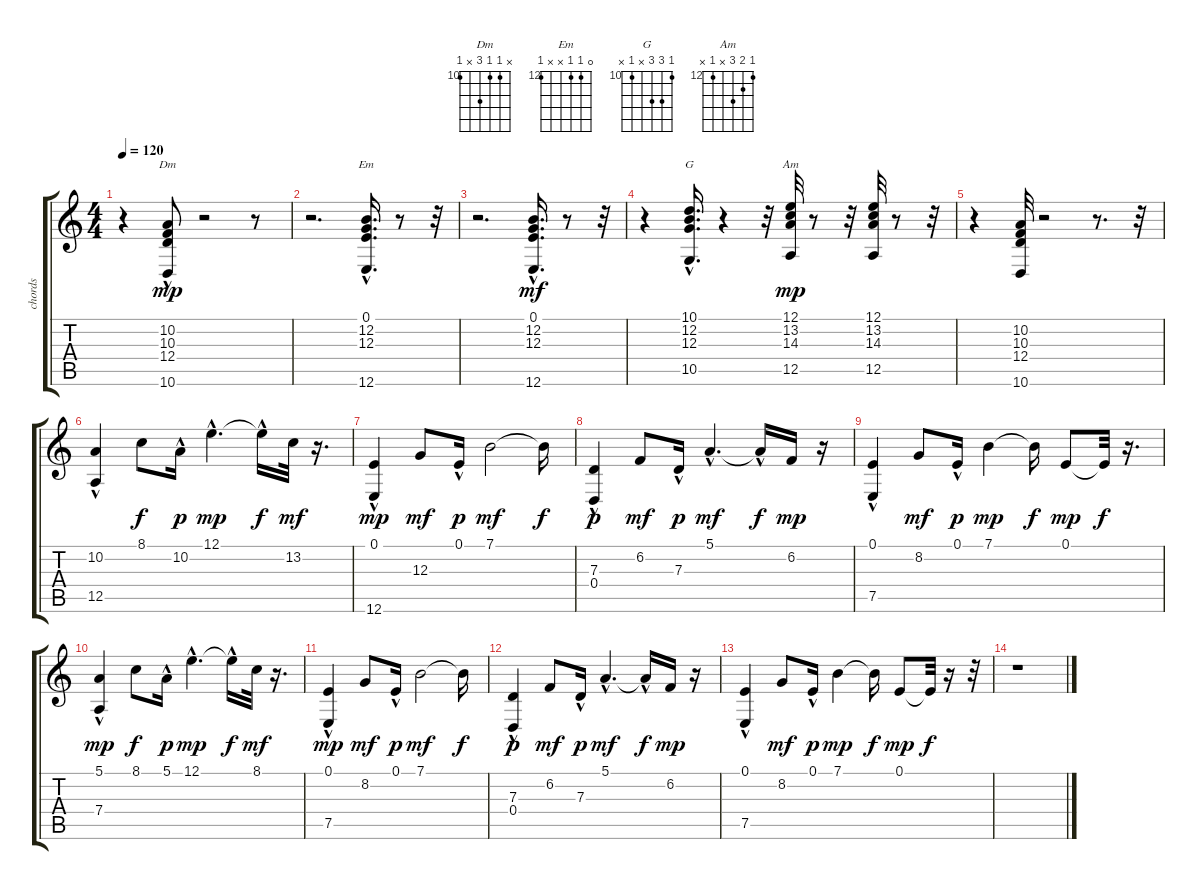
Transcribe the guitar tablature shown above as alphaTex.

\track ("chords" "chords") {instrument pad1newage}
\staff {score tabs}
\tuning (E4 B3 G3 D3 A2 E2) {hide}
\chord ("Dm" x 10 10 12 x 10) {firstfret 10}
\chord ("Em" 0 12 12 x x 12) {firstfret 12}
\chord ("G" 10 12 12 x 10 x) {firstfret 10}
\chord ("Am" 12 13 14 x 12 x) {firstfret 12}
\ts (4 4)
\tempo 120
\clef g2
\ks c
r.4{dy mp} (10.2 10.3 12.4 10.6{hac}).8{ch "Dm"} r.2 r.8 |
r.2{d} (0.1{hac} 12.2{hac} 12.3{hac} 12.6{hac}).16{d ch "Em"} r.8 r.32 |
r.2{d} (0.1{hac} 12.2{hac} 12.3{hac} 12.6{hac}).16{d dy mf} r.8 r.32 |
r.4 (10.1{hac} 12.2{hac} 12.3 10.5{hac}).16{d ch "G"} r.4 r.32 (12.1 13.2 14.3 12.5).32{ch "Am" dy mp} r.8 r.32 (12.1 13.2 14.3 12.5).32 r.8 r.32 |
r.4 (10.2 10.3 12.4 10.6).32 r.2 r.8{d} r.32 |
(10.2 12.5{hac}).4 8.1.8{dy f} 10.2{hac}.16{dy p} 12.1{hac}.4{d dy mp} 12.1{hac t}.16{dy f} 13.2.32{dy mf} r.16{d} |
(0.1 12.6{hac}).4{dy mp} 12.3.8{dy mf} 0.1{hac}.16{dy p} 7.1.2{dy mf} 7.1{t}.16{dy f} |
(7.3 0.4{hac}).4{dy p} 6.2.8{dy mf} 7.3{hac}.16{dy p} 5.1{hac}.4{d dy mf} 5.1{hac t}.16{dy f} 6.2.16{dy mp} r.16 |
(0.1 7.5{hac}).4 8.2.8{dy mf} 0.1{hac}.16{dy p} 7.1.4{dy mp} 7.1{t}.16{dy f} 0.1.8{dy mp} 0.1{t}.32{dy f} r.16{d} |
(5.1 7.4{hac}).4{dy mp} 8.1.8{dy f} 5.1{hac}.16{dy p} 12.1{hac}.4{d dy mp} 12.1{hac t}.16{dy f} 8.1.32{dy mf} r.16{d} |
(0.1 7.5{hac}).4{dy mp} 8.2.8{dy mf} 0.1{hac}.16{dy p} 7.1.2{dy mf} 7.1{t}.16{dy f} |
(7.3 0.4{hac}).4{dy p} 6.2.8{dy mf} 7.3{hac}.16{dy p} 5.1{hac}.4{d dy mf} 5.1{hac t}.16{dy f} 6.2.16{dy mp} r.16 |
(0.1 7.5{hac}).4 8.2.8{dy mf} 0.1{hac}.16{dy p} 7.1.4{dy mp} 7.1{t}.16{dy f} 0.1.8{dy mp} 0.1{t}.32{dy f} r.16 r.32 |
r.1
